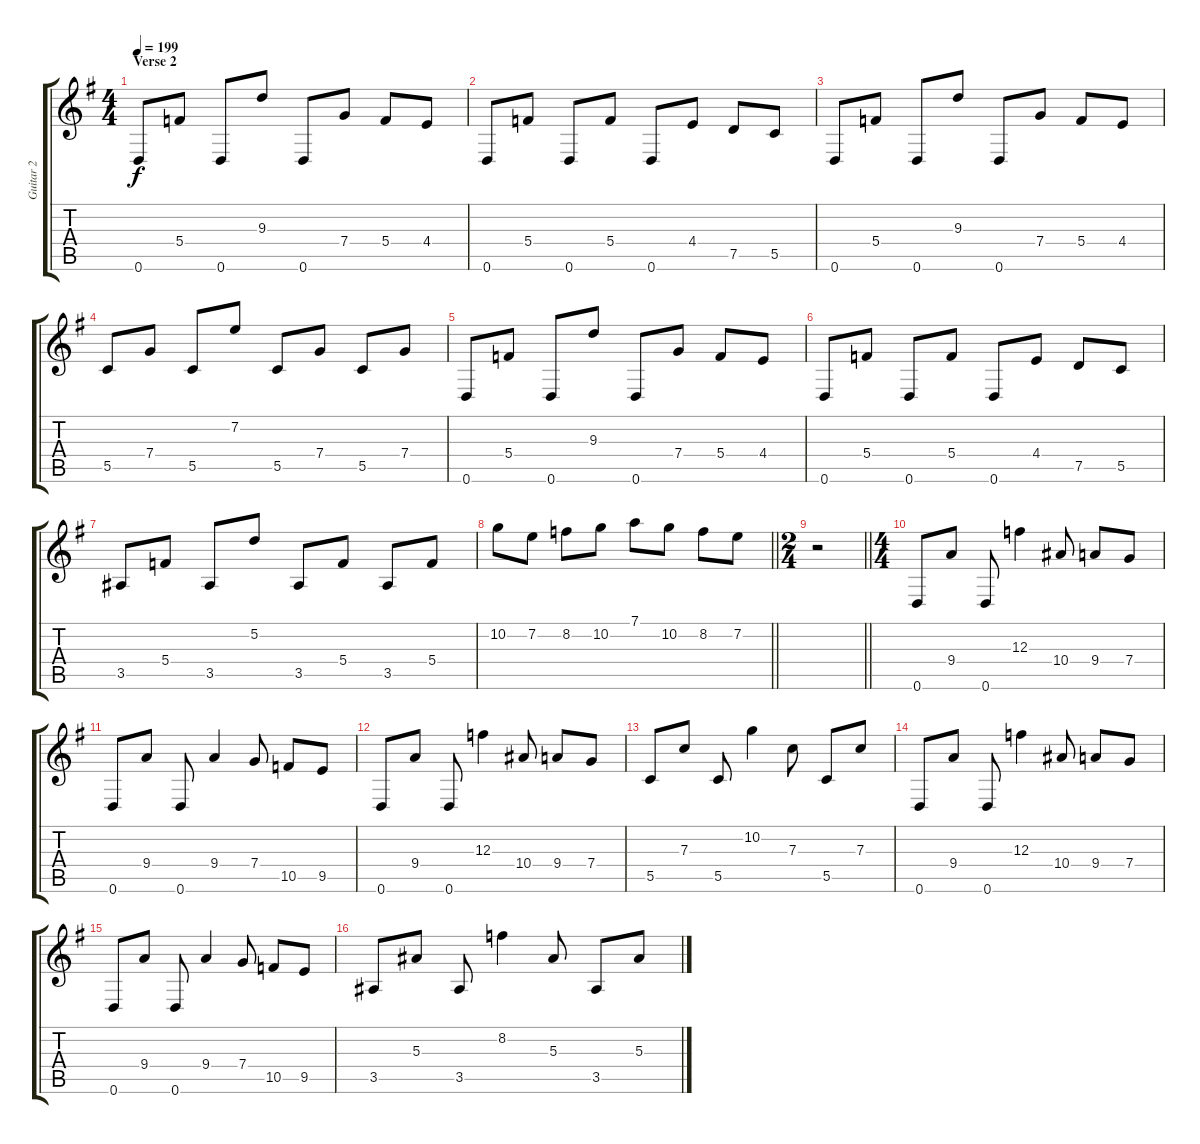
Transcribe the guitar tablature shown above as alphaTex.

\track ("Guitar 2" "Guitar 2") {instrument distortionguitar}
\staff {score tabs}
\tuning (D4 A3 F3 C3 G2 D2) {hide}
\ts (4 4)
\section ("" "Verse 2")
\tempo 199
\clef g2
\ks eminor
0.6.8{dy f} 5.4.8 0.6.8 9.3.8 0.6.8 7.4.8 5.4.8 4.4.8 |
0.6.8 5.4.8 0.6.8 5.4.8 0.6.8 4.4.8 7.5.8 5.5.8 |
0.6.8 5.4.8 0.6.8 9.3.8 0.6.8 7.4.8 5.4.8 4.4.8 |
5.5.8 7.4.8 5.5.8 7.2.8 5.5.8 7.4.8 5.5.8 7.4.8 |
0.6.8 5.4.8 0.6.8 9.3.8 0.6.8 7.4.8 5.4.8 4.4.8 |
0.6.8 5.4.8 0.6.8 5.4.8 0.6.8 4.4.8 7.5.8 5.5.8 |
3.5.8 5.4.8 3.5.8 5.2.8 3.5.8 5.4.8 3.5.8 5.4.8 |
\barLineRight lightlight
10.2.8 7.2.8 8.2.8 10.2.8 7.1.8 10.2.8 8.2.8 7.2.8 |
\ts (2 4)
\barLineRight lightlight
r.2 |
\ts (4 4)
0.6.8 9.4.8 0.6.8 12.3.4 10.4.8 9.4.8 7.4.8 |
0.6.8 9.4.8 0.6.8 9.4.4 7.4.8 10.5.8 9.5.8 |
0.6.8 9.4.8 0.6.8 12.3.4 10.4.8 9.4.8 7.4.8 |
5.5.8 7.3.8 5.5.8 10.2.4 7.3.8 5.5.8 7.3.8 |
0.6.8 9.4.8 0.6.8 12.3.4 10.4.8 9.4.8 7.4.8 |
0.6.8 9.4.8 0.6.8 9.4.4 7.4.8 10.5.8 9.5.8 |
3.5.8 5.3.8 3.5.8 8.2.4 5.3.8 3.5.8 5.3.8
